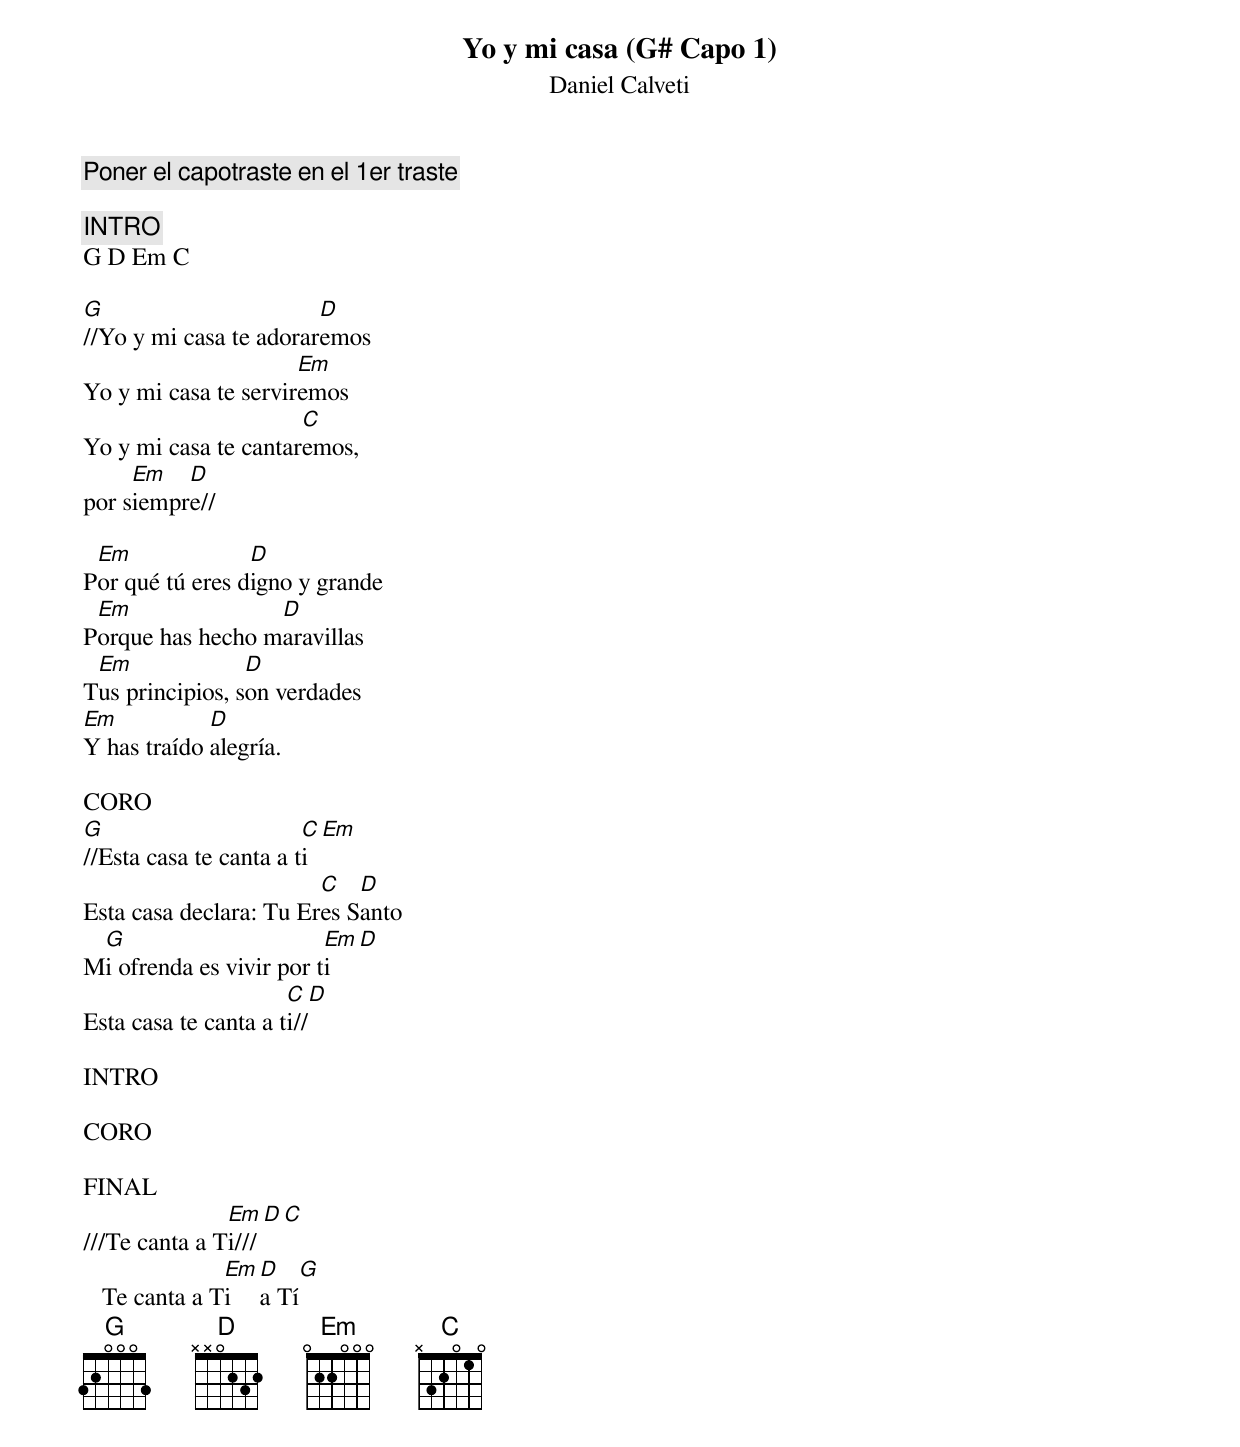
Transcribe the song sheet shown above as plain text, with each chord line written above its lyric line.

Yo y mi casa (G# Capo 1)
Daniel Calveti
Poner el capotraste en el 1er traste

INTRO
G D Em C

G                       D
//Yo y mi casa te adoraremos
                      Em
Yo y mi casa te serviremos
                      C
Yo y mi casa te cantaremos,
     Em   D
por siempre//

 Em              D
Por qué tú eres digno y grande
 Em               D
Porque has hecho maravillas
 Em              D
Tus principios, son verdades
Em           D
Y has traído alegría.

CORO
G                       C     Em
//Esta casa te canta a ti
                        C   D
Esta casa declara: Tu Eres Santo
 G                       Em   D
Mi ofrenda es vivir por ti
                      C   D
Esta casa te canta a ti//

INTRO

CORO

FINAL
               Em  D C
///Te canta a Ti///
               Em  D   G
   Te canta a Ti   a Tí
